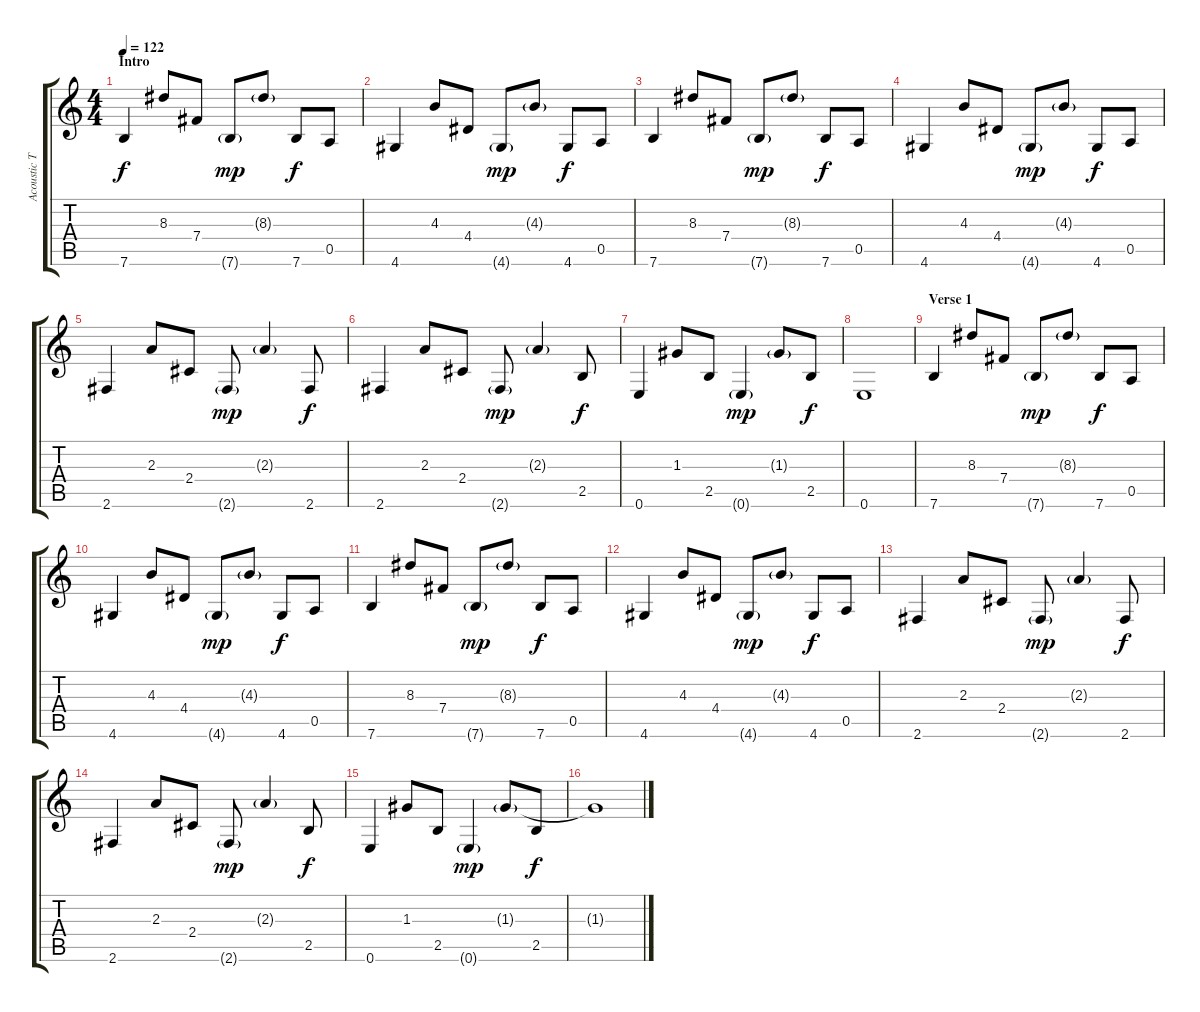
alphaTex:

\track ("Acoustic Tuning E A B G B D#" "Acoustic T") {instrument acousticguitarsteel}
\staff {score tabs}
\tuning (Eb4 B3 G3 B2 A2 E2) {hide}
\ts (4 4)
\section ("" "Intro")
\tempo 122
\clef g2
\ks c
7.6.4{dy f instrument acousticguitarsteel} 8.3.8 7.4.8 7.6{g}.8{dy mp} 8.3{g}.8 7.6.8{dy f} 0.5.8 |
4.6.4 4.3.8 4.4.8 4.6{g}.8{dy mp} 4.3{g}.8 4.6.8{dy f} 0.5.8 |
7.6.4 8.3.8 7.4.8 7.6{g}.8{dy mp} 8.3{g}.8 7.6.8{dy f} 0.5.8 |
4.6.4 4.3.8 4.4.8 4.6{g}.8{dy mp} 4.3{g}.8 4.6.8{dy f} 0.5.8 |
2.6.4 2.3.8 2.4.8 2.6{g}.8{dy mp} 2.3{g}.4 2.6.8{dy f} |
2.6.4 2.3.8 2.4.8 2.6{g}.8{dy mp} 2.3{g}.4 2.5.8{dy f} |
0.6.4 1.3.8 2.5.8 0.6{g}.4{dy mp} 1.3{g}.8 2.5.8{dy f} |
0.6.1 |
\section ("" "Verse 1")
7.6.4 8.3.8 7.4.8 7.6{g}.8{dy mp} 8.3{g}.8 7.6.8{dy f} 0.5.8 |
4.6.4 4.3.8 4.4.8 4.6{g}.8{dy mp} 4.3{g}.8 4.6.8{dy f} 0.5.8 |
7.6.4 8.3.8 7.4.8 7.6{g}.8{dy mp} 8.3{g}.8 7.6.8{dy f} 0.5.8 |
4.6.4 4.3.8 4.4.8 4.6{g}.8{dy mp} 4.3{g}.8 4.6.8{dy f} 0.5.8 |
2.6.4 2.3.8 2.4.8 2.6{g}.8{dy mp} 2.3{g}.4 2.6.8{dy f} |
2.6.4 2.3.8 2.4.8 2.6{g}.8{dy mp} 2.3{g}.4 2.5.8{dy f} |
0.6.4 1.3.8 2.5.8 0.6{g}.4{dy mp} 1.3{g}.8 2.5.8{dy f} |
1.3{t}.1
